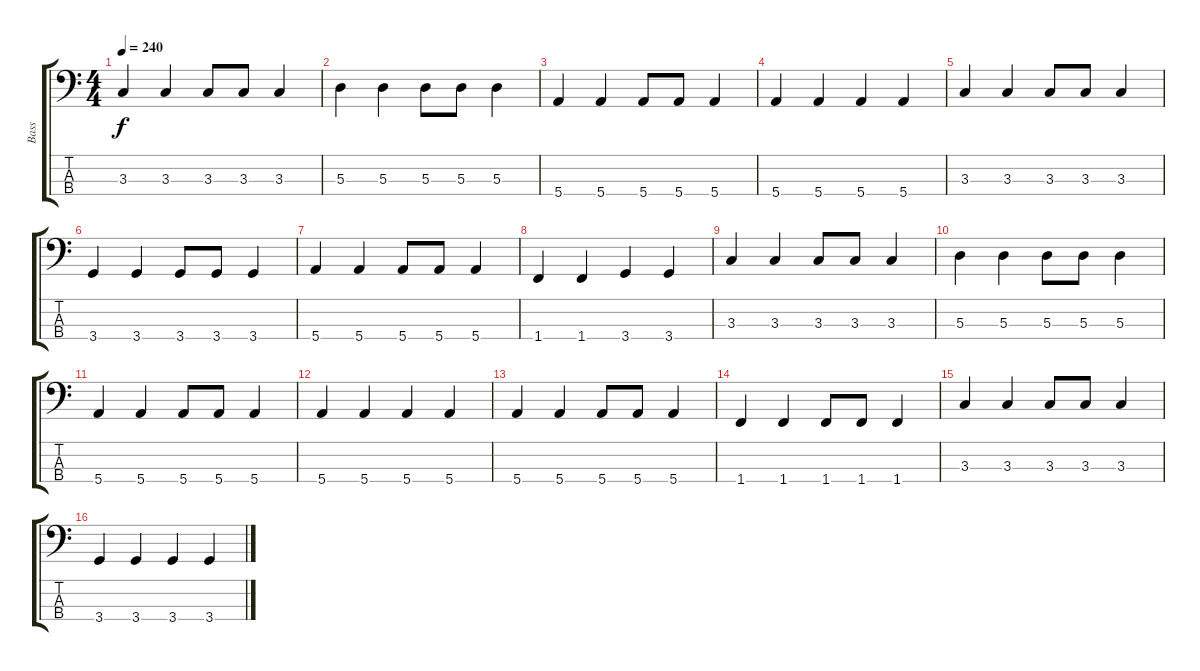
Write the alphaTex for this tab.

\track ("Bass" "Bass") {instrument electricbasspick}
\staff {score tabs}
\tuning (G2 D2 A1 E1) {hide}
\ts (4 4)
\tempo 240
\clef f4
\ks c
3.3.4{dy f} 3.3.4 3.3.8 3.3.8 3.3.4 |
5.3.4 5.3.4 5.3.8 5.3.8 5.3.4 |
5.4.4 5.4.4 5.4.8 5.4.8 5.4.4 |
5.4.4 5.4.4 5.4.4 5.4.4 |
3.3.4 3.3.4 3.3.8 3.3.8 3.3.4 |
3.4.4 3.4.4 3.4.8 3.4.8 3.4.4 |
5.4.4 5.4.4 5.4.8 5.4.8 5.4.4 |
1.4.4 1.4.4 3.4.4 3.4.4 |
3.3.4 3.3.4 3.3.8 3.3.8 3.3.4 |
5.3.4 5.3.4 5.3.8 5.3.8 5.3.4 |
5.4.4 5.4.4 5.4.8 5.4.8 5.4.4 |
5.4.4 5.4.4 5.4.4 5.4.4 |
5.4.4 5.4.4 5.4.8 5.4.8 5.4.4 |
1.4.4 1.4.4 1.4.8 1.4.8 1.4.4 |
3.3.4 3.3.4 3.3.8 3.3.8 3.3.4 |
3.4.4 3.4.4 3.4.4 3.4.4
